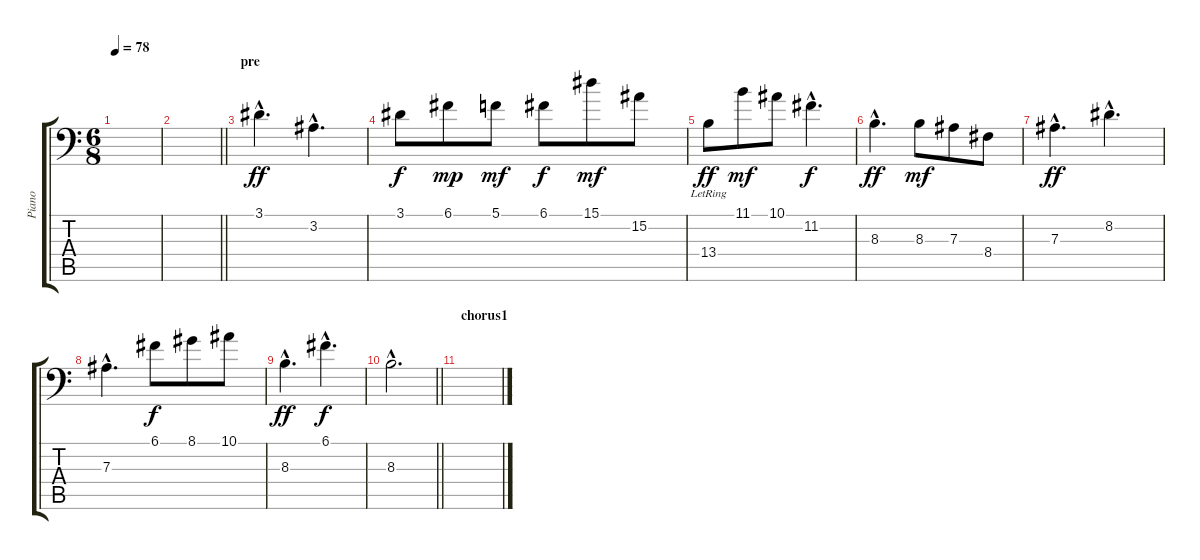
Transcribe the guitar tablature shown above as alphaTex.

\track ("Piano" "Piano") {instrument brightacousticpiano}
\staff {score tabs}
\tuning (C4 G3 Eb3 Bb2 F2 Bb1) {hide}
\ts (6 8)
\tempo 78
\clef f4
\ks c
|
\barLineRight lightlight
|
\section ("" "pre")
3.1{hac}.4{d dy ff} 3.2{hac}.4{d} |
3.1.8{dy f} 6.1.8{dy mp} 5.1.8{dy mf} 6.1.8{dy f} 15.1.8{dy mf} 15.2.8 |
13.4{lr}.8{dy ff} 11.1.8{dy mf} 10.1.8 11.2{hac}.4{d dy f} |
8.3{hac}.4{d dy ff} 8.3.8{dy mf} 7.3.8 8.4.8 |
7.3{hac}.4{d dy ff} 8.2{hac}.4{d} |
7.3{hac}.4{d} 6.1.8{dy f} 8.1.8 10.1.8 |
8.3{hac}.4{d dy ff} 6.1{hac}.4{d dy f} |
\barLineRight lightlight
8.3{hac}.2{d} |
\section ("" "chorus1")
